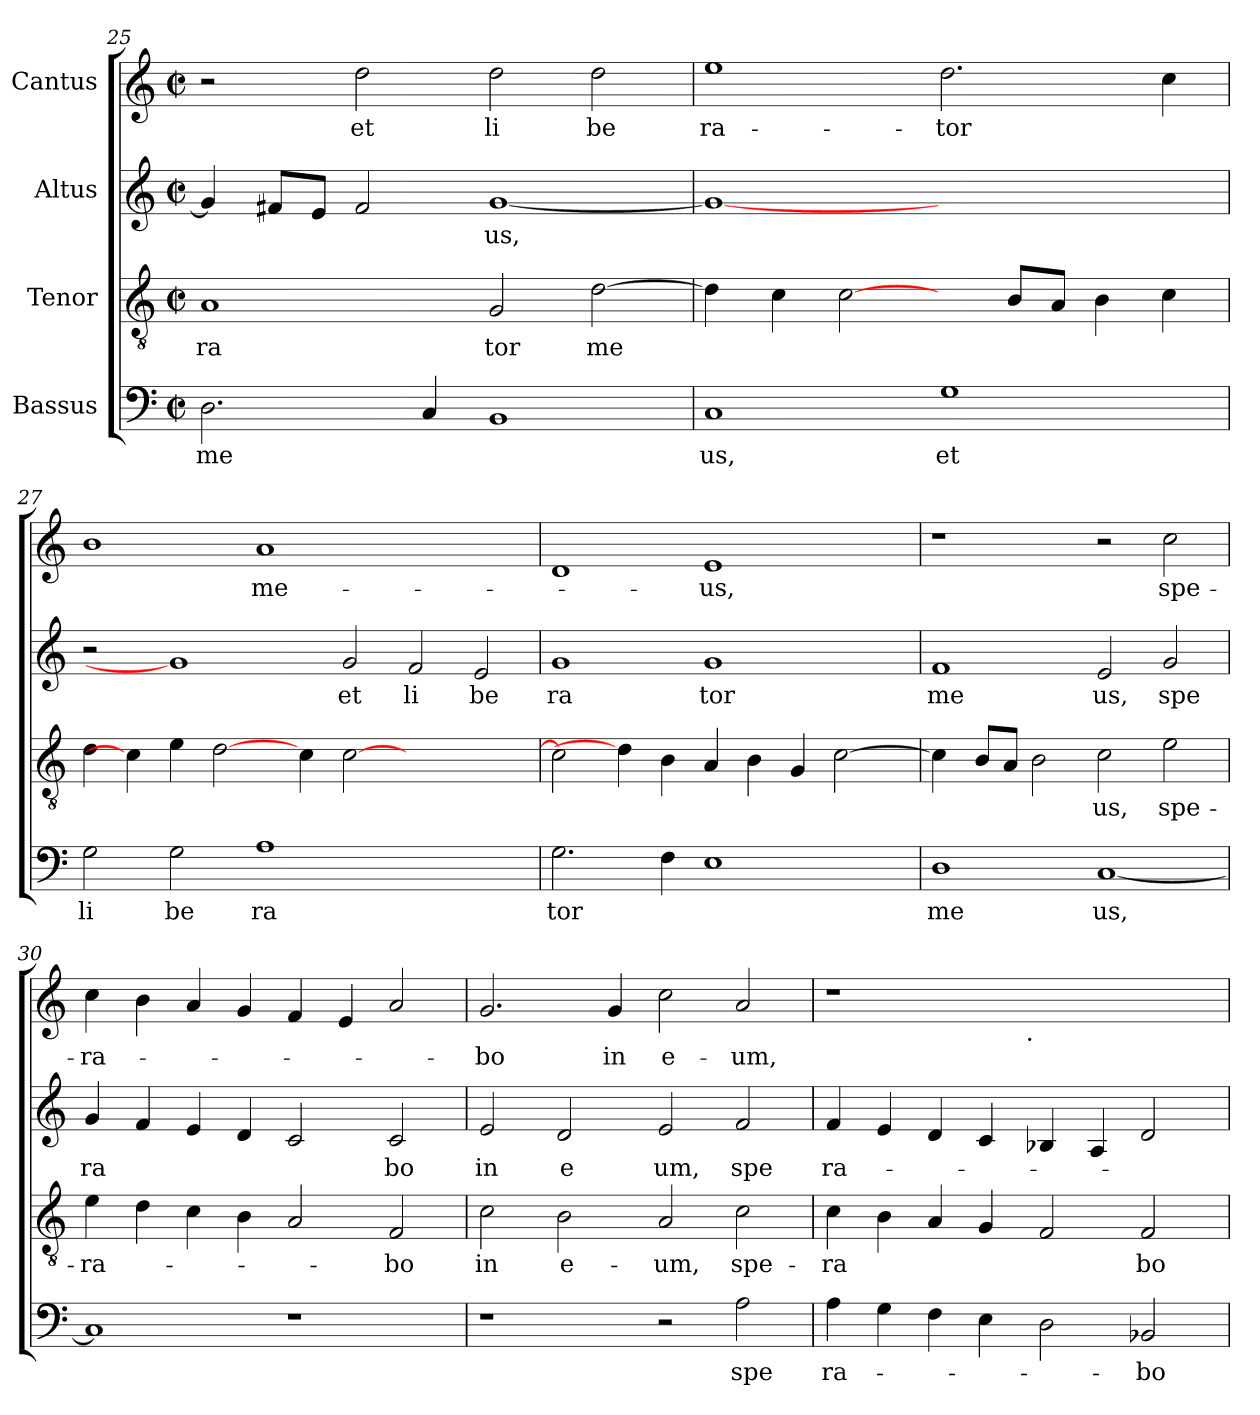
**kern	**text	**kern	**text	**kern	**text	**kern	**text
*part4	*part4	*part3	*part3	*part2	*part2	*part1	*part1
*staff4	*staff4	*staff3	*staff3	*staff2	*staff2	*staff1	*staff1
*I"Bassus	*	*I"Tenor	*	*I"Altus	*	*I"Cantus	*
*clefF4	*	*clefGv2	*	*clefG2	*	*clefG2	*
*k[]	*	*k[]	*	*k[]	*	*k[]	*
*C:	*	*C:	*	*C:	*	*C:	*
*M2/2	*	*M2/2	*	*M2/2	*	*M2/2	*
*met(c|)	*	*met(c|)	*	*met(c|)	*	*met(c|)	*
=25	=25	=25	=25	=25	=25	=25	=25
!	!LO:LY:b	!	!LO:LY:b	!	!	!	!
2.D\	me	1A	ra	4g/]	.	2r	.
.	.	.	.	8f#/L	.	.	.
.	.	.	.	8e/J	.	.	.
!	!	!	!	!	!	!	!LO:LY:b
.	.	.	.	2f#/	.	2dd\	et
4C/	.	.	.	.	.	.	.
!	!	!	!LO:LY:b	!	!LO:LY:b	!	!LO:LY:b
1BB	.	2G/	tor	[<1g	-us,	2dd\	li
!	!	!	!LO:LY:b	!	!	!	!LO:LY:b
.	.	[<2d\	me	.	.	2dd\	be
!!LO:LB:g=z
=26	=26	=26	=26	=26	=26	=26	=26
!	!LO:LY:b	!	!	!	!	!	!LO:LY:b
1C	us,	4d\]	.	1g_	.	1ee	ra-
.	.	4c\	.	.	.	.	.
.	.	[2c\	.	.	.	.	.
!	!LO:LY:b	!	!	!	!	!	!LO:LY:b
1G	et	4ryy	.	1ryy	.	2.dd\	-tor
.	.	8B/L	.	.	.	.	.
.	.	8A/J	.	.	.	.	.
.	.	4B\	.	.	.	.	.
.	.	4c\	.	.	.	4cc\	.
=27	=27	=27	=27	=27	=27	=27	=27
!	!LO:LY:b	!	!	!	!	!	!
2G\	li	4d\	.	2r	.	1b	.
.	.	4c\]	.	.	.	.	.
!	!LO:LY:b	!	!	!	!	!	!
2G\	be	4e\	.	1g]	.	.	.
.	.	[2d\	.	.	.	.	.
!	!LO:LY:b	!	!	!	!	!	!LO:LY:b
1A	ra	.	.	.	.	1a	me-
.	.	4c\	.	.	.	.	.
!	!	!	!	!	!LO:LY:b	!	!
.	.	[>2c\	.	2g/	et	.	.
!	!	!	!	!	!LO:LY:b	!	!
1ryy	.	1ryy	.	2f/	li	1ryy	.
!	!	!	!	!	!LO:LY:b	!	!
.	.	.	.	2e/	be	.	.
=28	=28	=28	=28	=28	=28	=28	=28
!	!LO:LY:b	!	!	!	!LO:LY:b	!	!
2.G\	tor	2c\]	.	1g	ra	1d	.
.	.	4d\]	.	.	.	.	.
4F\	.	4B\	.	.	.	.	.
!	!	!	!	!	!LO:LY:b	!	!LO:LY:b
1E	.	4A/	.	1g	tor	1e	-us,
.	.	4B\	.	.	.	.	.
.	.	4G/	.	.	.	.	.
.	.	[>2c\	.	.	.	.	.
4ryy	.	.	.	4ryy	.	4ryy	.
=29	=29	=29	=29	=29	=29	=29	=29
!	!LO:LY:b	!	!	!	!LO:LY:b	!	!
1D	me	4c\]	.	1f	me	1r	.
.	.	8B/L	.	.	.	.	.
.	.	8A/J	.	.	.	.	.
.	.	2B\	.	.	.	.	.
!	!LO:LY:b	!	!LO:LY:b	!	!LO:LY:b	!	!
[<1C	us,	2c\	us,	2e/	us,	2r	.
!	!	!	!LO:LY:b	!	!LO:LY:b	!	!LO:LY:b
.	.	2e\	spe-	2g/	spe	2cc\	spe-
=30	=30	=30	=30	=30	=30	=30	=30
!	!	!	!LO:LY:b	!	!LO:LY:b	!	!LO:LY:b
1C]	.	4e\	-ra-	4g/	ra	4cc\	-ra-
.	.	4d\	.	4f/	.	4b\	.
.	.	4c\	.	4e/	.	4a/	.
.	.	4B\	.	4d/	.	4g/	.
1r	.	2A/	.	2c/	.	4f/	.
.	.	.	.	.	.	4e/	.
!	!	!	!LO:LY:b	!	!LO:LY:b	!	!
.	.	2F/	-bo	2c/	bo	2a/	.
=31	=31	=31	=31	=31	=31	=31	=31
!	!	!	!LO:LY:b	!	!LO:LY:b	!	!LO:LY:b
1r	.	2c\	in	2e/	in	2.g/	-bo
!	!	!	!LO:LY:b	!	!LO:LY:b	!	!
.	.	2B\	e-	2d/	e	.	.
!	!	!	!	!	!	!	!LO:LY:b
.	.	.	.	.	.	4g/	in
!	!	!	!LO:LY:b	!	!LO:LY:b	!	!LO:LY:b
2r	.	2A/	-um,	2e/	um,	2cc\	e-
!	!LO:LY:b	!	!LO:LY:b	!	!LO:LY:b	!	!LO:LY:b
2A\	spe	2c\	spe-	2f/	spe	2a/	-um,
!!LO:LB:g=z
=32	=32	=32	=32	=32	=32	=32	=32
!	!LO:LY:b	!	!LO:LY:b	!	!LO:LY:b	!	!
*	*	*	*	*	*	*^	*
4A\	ra-	4c\	-ra	4f/	ra-	1r	2ryy	.
4G\	.	4B\	.	4e/	.	.	.	.
4F\	.	4A/	.	4d/	.	.	4...ryy	.
4E\	.	4G/	.	4c/	.	.	.	.
!	!	!	!	!	!	!	!LO:TX:b:t=.	!
.	.	.	.	.	.	.	1ryy	.
2D\	.	2F/	.	4B-X/	.	1ryy	.	.
.	.	.	.	4A/	.	.	.	.
!	!LO:LY:b	!	!LO:LY:b	!	!	!	!	!
2BB-X/	-bo	2F/	bo	2d/	.	.	.	.
.	.	.	.	.	.	.	32ryy	.
*	*	*	*	*	*	*v	*v	*
=	=	=	=	=	=	=	=
*-	*-	*-	*-	*-	*-	*-	*-
